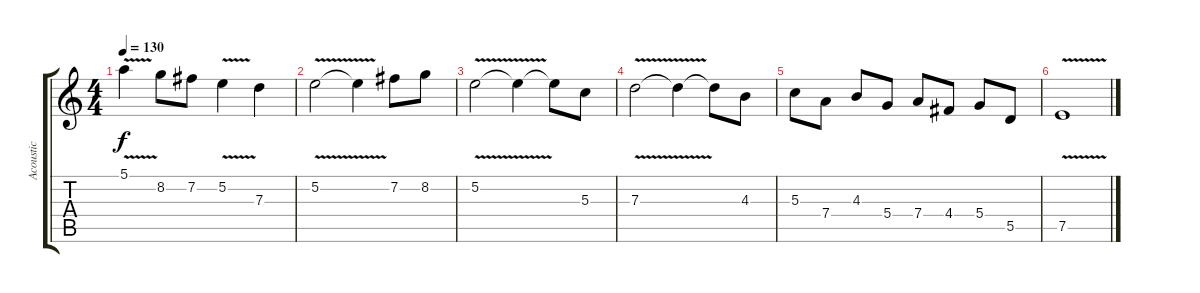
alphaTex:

\track ("Acoustic" "Acoustic") {instrument acousticguitarsteel}
\staff {score tabs}
\tuning (E4 B3 G3 D3 A2 E2) {hide}
\ts (4 4)
\tempo 130
\clef g2
\ks c
5.1{v}.4{dy f} 8.2.8 7.2.8 5.2{v}.4 7.3.4 |
5.2{v}.2 5.2{t}.4 7.2.8 8.2.8 |
5.2{v}.2 5.2{t}.4 5.2{t}.8 5.3.8 |
7.3{v}.2 7.3{t}.4 7.3{t}.8 4.3.8 |
5.3.8 7.4.8 4.3.8 5.4.8 7.4.8 4.4.8 5.4.8 5.5.8 |
7.5{v}.1
